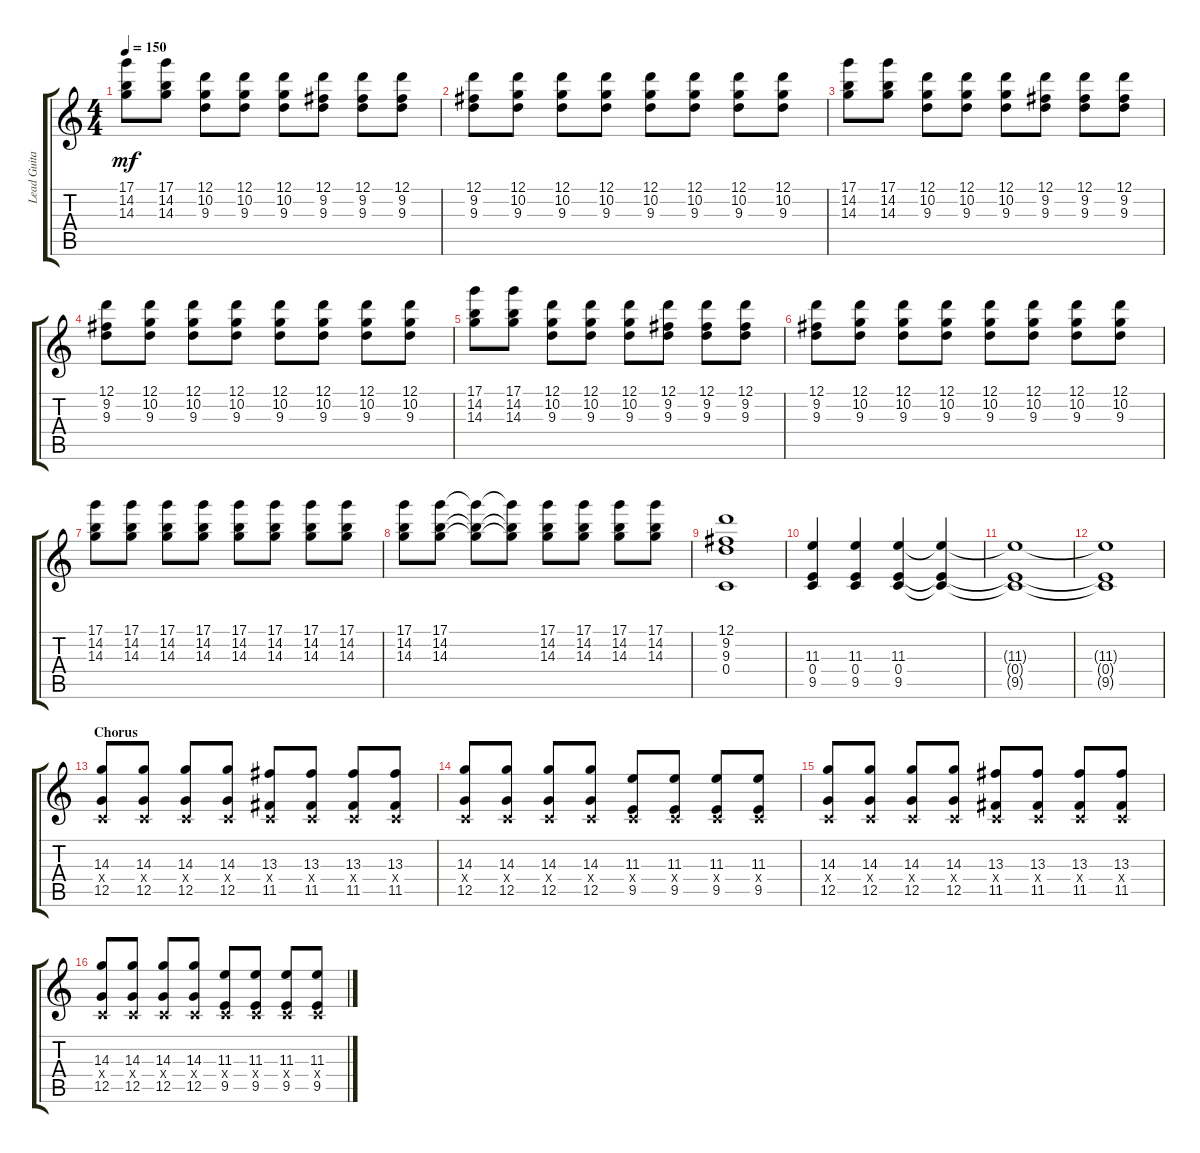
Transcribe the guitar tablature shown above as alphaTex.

\track ("Lead Guitar" "Lead Guita") {instrument distortionguitar}
\staff {score tabs}
\tuning (D4 A3 F3 C3 G2 C2) {hide}
\ts (4 4)
\tempo 150
\clef g2
\ks c
(17.1 14.2 14.3).8{dy mf} (17.1 14.2 14.3).8 (12.1 10.2 9.3).8 (12.1 10.2 9.3).8 (12.1 10.2 9.3).8 (12.1 9.2 9.3).8 (12.1 9.2 9.3).8 (12.1 9.2 9.3).8 |
(12.1 9.2 9.3).8 (12.1 10.2 9.3).8 (12.1 10.2 9.3).8 (12.1 10.2 9.3).8 (12.1 10.2 9.3).8 (12.1 10.2 9.3).8 (12.1 10.2 9.3).8 (12.1 10.2 9.3).8 |
(17.1 14.2 14.3).8 (17.1 14.2 14.3).8 (12.1 10.2 9.3).8 (12.1 10.2 9.3).8 (12.1 10.2 9.3).8 (12.1 9.2 9.3).8 (12.1 9.2 9.3).8 (12.1 9.2 9.3).8 |
(12.1 9.2 9.3).8 (12.1 10.2 9.3).8 (12.1 10.2 9.3).8 (12.1 10.2 9.3).8 (12.1 10.2 9.3).8 (12.1 10.2 9.3).8 (12.1 10.2 9.3).8 (12.1 10.2 9.3).8 |
(17.1 14.2 14.3).8 (17.1 14.2 14.3).8 (12.1 10.2 9.3).8 (12.1 10.2 9.3).8 (12.1 10.2 9.3).8 (12.1 9.2 9.3).8 (12.1 9.2 9.3).8 (12.1 9.2 9.3).8 |
(12.1 9.2 9.3).8 (12.1 10.2 9.3).8 (12.1 10.2 9.3).8 (12.1 10.2 9.3).8 (12.1 10.2 9.3).8 (12.1 10.2 9.3).8 (12.1 10.2 9.3).8 (12.1 10.2 9.3).8 |
(17.1 14.2 14.3).8 (17.1 14.2 14.3).8 (17.1 14.2 14.3).8 (17.1 14.2 14.3).8 (17.1 14.2 14.3).8 (17.1 14.2 14.3).8 (17.1 14.2 14.3).8 (17.1 14.2 14.3).8 |
(17.1 14.2 14.3).8 (17.1 14.2 14.3).8 (17.1{t} 14.2{t} 14.3{t}).8 (17.1{t} 14.2{t} 14.3{t}).8 (17.1 14.2 14.3).8 (17.1 14.2 14.3).8 (17.1 14.2 14.3).8 (17.1 14.2 14.3).8 |
(12.1 9.2 9.3 0.4).1 |
(11.3 0.4 9.5).4 (11.3 0.4 9.5).4 (11.3 0.4 9.5).4 (11.3{t} 0.4{t} 9.5{t}).4 |
(11.3{t} 0.4{t} 9.5{t}).1 |
(11.3{t} 0.4{t} 9.5{t}).1 |
\section ("" "Chorus")
(14.3 0.4{x} 12.5).8 (14.3 0.4{x} 12.5).8 (14.3 0.4{x} 12.5).8 (14.3 0.4{x} 12.5).8 (13.3 0.4{x} 11.5).8 (13.3 0.4{x} 11.5).8 (13.3 0.4{x} 11.5).8 (13.3 0.4{x} 11.5).8 |
(14.3 0.4{x} 12.5).8 (14.3 0.4{x} 12.5).8 (14.3 0.4{x} 12.5).8 (14.3 0.4{x} 12.5).8 (11.3 0.4{x} 9.5).8 (11.3 0.4{x} 9.5).8 (11.3 0.4{x} 9.5).8 (11.3 0.4{x} 9.5).8 |
(14.3 0.4{x} 12.5).8 (14.3 0.4{x} 12.5).8 (14.3 0.4{x} 12.5).8 (14.3 0.4{x} 12.5).8 (13.3 0.4{x} 11.5).8 (13.3 0.4{x} 11.5).8 (13.3 0.4{x} 11.5).8 (13.3 0.4{x} 11.5).8 |
(14.3 0.4{x} 12.5).8 (14.3 0.4{x} 12.5).8 (14.3 0.4{x} 12.5).8 (14.3 0.4{x} 12.5).8 (11.3 0.4{x} 9.5).8 (11.3 0.4{x} 9.5).8 (11.3 0.4{x} 9.5).8 (11.3 0.4{x} 9.5).8
